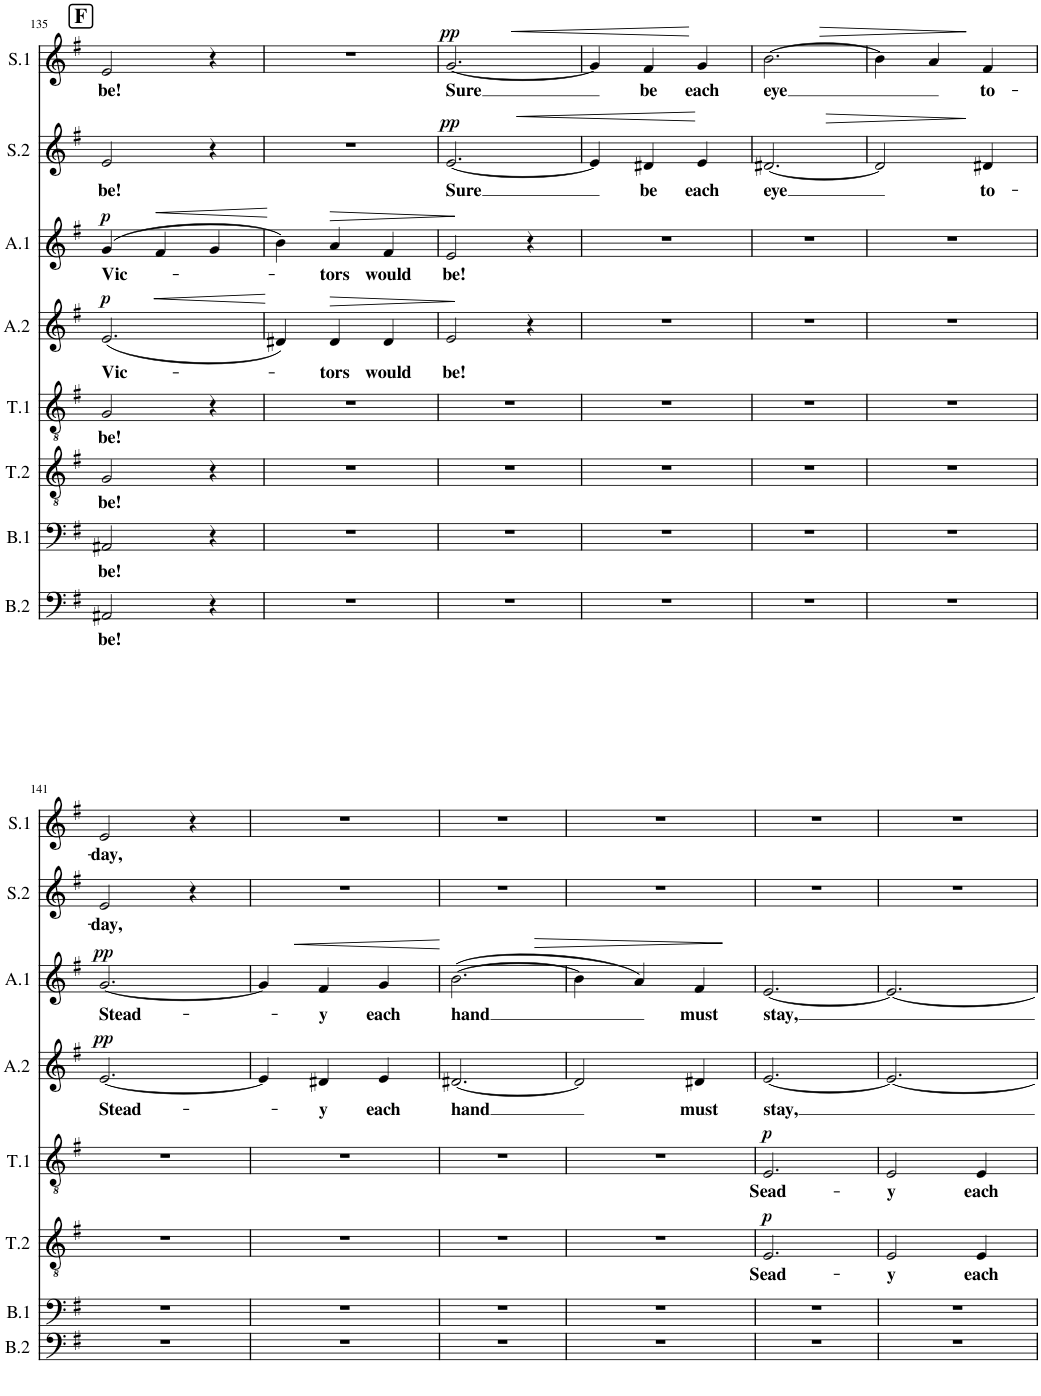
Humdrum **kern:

**kern	**text	**kern	**text	**kern	**text	**dynam	**kern	**text	**dynam	**kern	**text	**dynam	**kern	**text	**dynam	**kern	**text	**dynam	**kern	**text	**dynam
*part8	*part8	*part7	*part7	*part6	*part6	*part6	*part5	*part5	*part5	*part4	*part4	*part4	*part3	*part3	*part3	*part2	*part2	*part2	*part1	*part1	*part1
*staff8	*staff8	*staff7	*staff7	*staff6	*staff6	*staff6	*staff5	*staff5	*staff5	*staff4	*staff4	*staff4	*staff3	*staff3	*staff3	*staff2	*staff2	*staff2	*staff1	*staff1	*staff1
*I"Basse2	*	*I"Basse1	*	*I"Tenor2	*	*	*I"Tenor1	*	*	*I"Alto2	*	*	*I"Alto1	*	*	*I"Soprano2	*	*	*I"Soprano1	*	*
*I'B.2	*	*I'B.1	*	*I'T.2	*	*	*I'T.1	*	*	*I'A.2	*	*	*I'A.1	*	*	*I'S.2	*	*	*I'S.1	*	*
!!LO:PB:g=z
*clefF4	*	*clefF4	*	*clefGv2	*	*	*clefGv2	*	*	*clefG2	*	*	*clefG2	*	*	*clefG2	*	*	*clefG2	*	*
*k[f#]	*	*k[f#]	*	*k[f#]	*	*	*k[f#]	*	*	*k[f#]	*	*	*k[f#]	*	*	*k[f#]	*	*	*k[f#]	*	*
*M3/4	*	*M3/4	*	*M3/4	*	*	*M3/4	*	*	*M3/4	*	*	*M3/4	*	*	*M3/4	*	*	*M3/4	*	*
!!LO:REH:place=s1:a:B:cj:fs=14:t=F
=135	=135	=135	=135	=135	=135	=135	=135	=135	=135	=135	=135	=135	=135	=135	=135	=135	=135	=135	=135	=135	=135
!	!LO:LY:b	!	!LO:LY:b	!	!LO:LY:b	!	!	!LO:LY:b	!	!	!LO:LY:b	!LO:DY:a	!	!LO:LY:b	!LO:DY:a	!	!LO:LY:b	!	!	!LO:LY:b	!
2AA#X/	be!	2AA#X/	be!	2G/	be!	.	2G/	be!	.	(2.e/	Vic-	p	(4g/	Vic-	p	2e/	be!	.	2e/	be!	.
!	!	!	!	!	!	!	!	!	!	!	!	!	!	!	!LO:HP:b	!	!	!	!	!	!
.	.	.	.	.	.	.	.	.	.	.	.	.	4f#/	.	<	.	.	.	.	.	.
4r	.	4r	.	4r	.	.	4r	.	.	.	.	.	4g/	.	.	4r	.	.	4r	.	.
=136	=136	=136	=136	=136	=136	=136	=136	=136	=136	=136	=136	=136	=136	=136	=136	=136	=136	=136	=136	=136	=136
!	!	!	!	!	!	!	!	!	!	!	!	!LO:HP:b	!	!	!	!	!	!	!	!	!
2.r	.	2.r	.	2.r	.	.	2.r	.	.	4d#X/)	.	<	4b\)	.	.	2.r	.	.	2.r	.	.
!	!	!	!	!	!	!	!	!	!	!	!LO:LY:b	!	!	!LO:LY:b	!LO:HP:b	!	!	!	!	!	!
.	.	.	.	.	.	.	.	.	.	4d#/	-tors	.	4a/	-tors	>	.	.	.	.	.	.
!	!	!	!	!	!	!	!	!	!	!	!LO:LY:b	!	!	!LO:LY:b	!	!	!	!	!	!	!
.	.	.	.	.	.	.	.	.	.	4d#/	would	.	4f#/	would	.	.	.	.	.	.	.
=137	=137	=137	=137	=137	=137	=137	=137	=137	=137	=137	=137	=137	=137	=137	=137	=137	=137	=137	=137	=137	=137
!	!	!	!	!	!	!	!	!	!	!	!LO:LY:b	!	!	!LO:LY:b	!	!	!LO:LY:b	!LO:DY:a	!	!LO:LY:b	!LO:DY:a
2.r	.	2.r	.	2.r	.	.	2.r	.	.	2e/	be!	.	2e/	be!	.	[2.e/	Sure	pp	[2.g/	Sure	pp
.	.	.	.	.	.	.	.	.	.	4r	.	[	4r	.	[	.	.	.	.	.	.
=138	=138	=138	=138	=138	=138	=138	=138	=138	=138	=138	=138	=138	=138	=138	=138	=138	=138	=138	=138	=138	=138
!	!	!	!	!	!	!	!	!	!	!	!	!	!	!	!	!	!	!LO:HP:b	!	!	!LO:HP:b
2.r	.	2.r	.	2.r	.	.	2.r	.	.	2.r	.	.	2.r	.	.	4e/]	.	<	4g/]	.	<
!	!	!	!	!	!	!	!	!	!	!	!	!	!	!	!	!	!LO:LY:b	!	!	!LO:LY:b	!
.	.	.	.	.	.	.	.	.	.	.	.	.	.	.	.	4d#X/	be	.	4f#/	be	.
!	!	!	!	!	!	!	!	!	!	!	!	!	!	!	!	!	!LO:LY:b	!	!	!LO:LY:b	!
.	.	.	.	.	.	.	.	.	.	.	.	.	.	.	.	4e/	each	.	4g/	each	[
=139	=139	=139	=139	=139	=139	=139	=139	=139	=139	=139	=139	=139	=139	=139	=139	=139	=139	=139	=139	=139	=139
!	!	!	!	!	!	!	!	!	!	!	!	!	!	!	!	!	!LO:LY:b	!	!	!LO:LY:b	!
2.r	.	2.r	.	2.r	.	.	2.r	.	.	2.r	.	.	2.r	.	.	[2.d#X/	eye	.	[2.b\	eye	.
=140	=140	=140	=140	=140	=140	=140	=140	=140	=140	=140	=140	=140	=140	=140	=140	=140	=140	=140	=140	=140	=140
!	!	!	!	!	!	!	!	!	!	!	!	!	!	!	!	!	!	!	!	!	!LO:HP:b
2.r	.	2.r	.	2.r	.	.	2.r	.	.	2.r	.	.	2.r	.	.	2d#/]	.	.	4b\]	.	>
.	.	.	.	.	.	.	.	.	.	.	.	.	.	.	.	.	.	.	4a/	.	.
!	!	!	!	!	!	!	!	!	!	!	!	!	!	!	!	!	!LO:LY:b	!	!	!LO:LY:b	!
.	.	.	.	.	.	.	.	.	.	.	.	.	.	.	.	4d#X/	to-	[	4f#/	to-	]
!!LO:LB:g=z
=141	=141	=141	=141	=141	=141	=141	=141	=141	=141	=141	=141	=141	=141	=141	=141	=141	=141	=141	=141	=141	=141
!	!	!	!	!	!	!	!	!	!	!	!LO:LY:b	!LO:DY:a	!	!LO:LY:b	!LO:DY:a	!	!LO:LY:b	!	!	!LO:LY:b	!
2.r	.	2.r	.	2.r	.	.	2.r	.	.	[2.e/	Stead-	pp	[2.g/	Stead-	pp	2e/	-day,	.	2e/	-day,	.
.	.	.	.	.	.	.	.	.	.	.	.	.	.	.	.	4r	.	.	4r	.	.
=142	=142	=142	=142	=142	=142	=142	=142	=142	=142	=142	=142	=142	=142	=142	=142	=142	=142	=142	=142	=142	=142
2.r	.	2.r	.	2.r	.	.	2.r	.	.	4e/]	.	.	4g/]	.	.	2.r	.	.	2.r	.	.
!	!	!	!	!	!	!	!	!	!	!	!LO:LY:b	!	!	!LO:LY:b	!LO:HP:b	!	!	!	!	!	!
.	.	.	.	.	.	.	.	.	.	4d#X/	-y	.	4f#/	-y	<	.	.	.	.	.	.
!	!	!	!	!	!	!	!	!	!	!	!LO:LY:b	!	!	!LO:LY:b	!	!	!	!	!	!	!
.	.	.	.	.	.	.	.	.	.	4e/	each	.	4g/	each	.	.	.	.	.	.	.
.	.	.	.	.	.	.	.	.	.	.	.	.	.	.	]	.	.	.	.	.	.
=143	=143	=143	=143	=143	=143	=143	=143	=143	=143	=143	=143	=143	=143	=143	=143	=143	=143	=143	=143	=143	=143
!	!	!	!	!	!	!	!	!	!	!	!LO:LY:b	!	!	!LO:LY:b	!	!	!	!	!	!	!
2.r	.	2.r	.	2.r	.	.	2.r	.	.	[2.d#X/	hand	.	([2.b\	hand	.	2.r	.	.	2.r	.	.
=144	=144	=144	=144	=144	=144	=144	=144	=144	=144	=144	=144	=144	=144	=144	=144	=144	=144	=144	=144	=144	=144
2.r	.	2.r	.	2.r	.	.	2.r	.	.	2d#/]	.	.	4b\]	.	.	2.r	.	.	2.r	.	.
.	.	.	.	.	.	.	.	.	.	.	.	.	4a/)	.	.	.	.	.	.	.	.
!	!	!	!	!	!	!	!	!	!	!	!LO:LY:b	!	!	!LO:LY:b	!	!	!	!	!	!	!
.	.	.	.	.	.	.	.	.	.	4d#X/	must	.	4f#/	must	.	.	.	.	.	.	.
.	.	.	.	.	.	.	.	.	.	.	.	.	.	.	[	.	.	.	.	.	.
=145	=145	=145	=145	=145	=145	=145	=145	=145	=145	=145	=145	=145	=145	=145	=145	=145	=145	=145	=145	=145	=145
!	!	!	!	!	!LO:LY:b	!LO:DY:a	!	!LO:LY:b	!LO:DY:a	!	!LO:LY:b	!	!	!LO:LY:b	!	!	!	!	!	!	!
2.r	.	2.r	.	2.E/	Sead-	p	2.E/	Sead-	p	[2.e/	stay,	.	[2.e/	stay,	.	2.r	.	.	2.r	.	.
=146	=146	=146	=146	=146	=146	=146	=146	=146	=146	=146	=146	=146	=146	=146	=146	=146	=146	=146	=146	=146	=146
!	!	!	!	!	!LO:LY:b	!	!	!LO:LY:b	!	!	!	!	!	!	!	!	!	!	!	!	!
2.r	.	2.r	.	2E/	-y	.	2E/	-y	.	2.e/_	.	.	2.e/_	.	.	2.r	.	.	2.r	.	.
!	!	!	!	!	!LO:LY:b	!	!	!LO:LY:b	!	!	!	!	!	!	!	!	!	!	!	!	!
.	.	.	.	4E/	each	.	4E/	each	.	.	.	.	.	.	.	.	.	.	.	.	.
=	=	=	=	=	=	=	=	=	=	=	=	=	=	=	=	=	=	=	=	=	=
*-	*-	*-	*-	*-	*-	*-	*-	*-	*-	*-	*-	*-	*-	*-	*-	*-	*-	*-	*-	*-	*-
